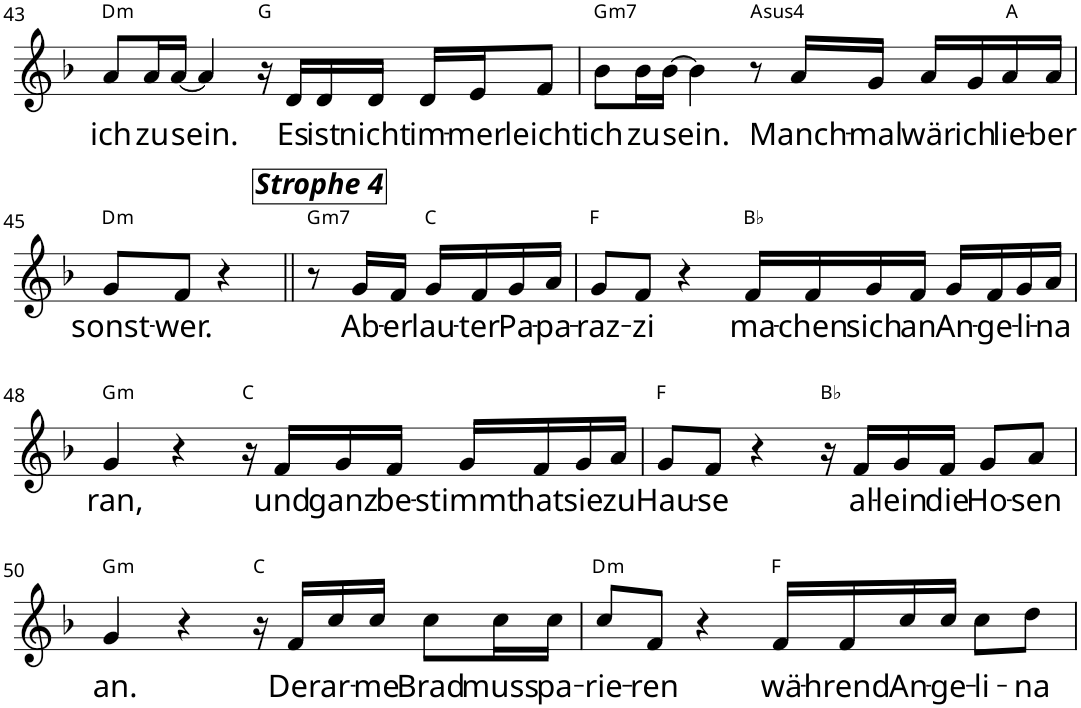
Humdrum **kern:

**kern	**text	**harte
*part1	*part1	*part1
*staff1	*staff1	*
*I"P1	*	*
!!LO:PB:g=z
*clefG2	*	*
*k[b-]	*	*
*F:	*	*
*M4/4	*	*
*met(c)	*	*
=43	=43	=43
!	!LO:LY:b	!LO:H:kt=m
8a/L	ich	D:min
!	!LO:LY:b	!
16a/L	zu	.
!	!LO:LY:b	!
[16a/JJ	sein.	.
4a/]	.	.
16r	.	G:maj
!	!LO:LY:b	!
16d/LL	Es	.
!	!LO:LY:b	!
16d/	ist	.
!	!LO:LY:b	!
16d/JJ	nicht	.
!	!LO:LY:b	!
16d/LL	im-	.
!	!LO:LY:b	!
16e/J	-mer	.
!	!LO:LY:b	!
8f/J	leicht	.
=44	=44	=44
!	!LO:LY:b	!LO:H:kt=m7
8b-\L	ich	G:min7
!	!LO:LY:b	!
16b-\L	zu	.
!	!LO:LY:b	!
[16b-\JJ	sein.	.
4b-\]	.	.
!	!	!LO:H:kt=4
8r	.	A:sus4
!	!LO:LY:b	!
16a/LL	Manch-	.
!	!LO:LY:b	!
16g/JJ	-mal	.
!	!LO:LY:b	!
16a/LL	wär	.
!	!LO:LY:b	!
16g/	ich	.
!	!LO:LY:b	!
16a/	lie-	A:maj
!	!LO:LY:b	!
16a/JJ	-ber	.
!!LO:LB:g=z
=45	=45	=45
!	!LO:LY:b	!LO:H:kt=m
8g/L	sonst-	D:min
!	!LO:LY:b	!
8f/J	-wer.	.
4r	.	.
=46||	=46||	=46||
!	!	!LO:H:kt=m7
8r	.	G:min7
!LO:TX:a:Bi:t=Strophe 4	!	!
!	!LO:LY:b	!
16g/LL	Ab-	.
!	!LO:LY:b	!
16f/JJ	-er	.
!	!LO:LY:b	!
16g/LL	lau-	C:maj
!	!LO:LY:b	!
16f/	-ter	.
!	!LO:LY:b	!
16g/	Pa-	.
!	!LO:LY:b	!
16a/JJ	-pa-	.
=47	=47	=47
!	!LO:LY:b	!
8g/L	-raz-	F:maj
!	!LO:LY:b	!
8f/J	-zi	.
4r	.	.
!	!LO:LY:b	!
16f/LL	ma-	Bb:maj
!	!LO:LY:b	!
16f/	-chen	.
!	!LO:LY:b	!
16g/	sich	.
!	!LO:LY:b	!
16f/JJ	an	.
!	!LO:LY:b	!
16g/LL	An-	.
!	!LO:LY:b	!
16f/	-ge-	.
!	!LO:LY:b	!
16g/	-li-	.
!	!LO:LY:b	!
16a/JJ	-na	.
!!LO:LB:g=z
=48	=48	=48
!	!LO:LY:b	!LO:H:kt=m
4g/	ran,	G:min
4r	.	.
16r	.	C:maj
!	!LO:LY:b	!
16f/LL	und	.
!	!LO:LY:b	!
16g/	ganz	.
!	!LO:LY:b	!
16f/JJ	be-	.
!	!LO:LY:b	!
16g/LL	-stimmt	.
!	!LO:LY:b	!
16f/	hat	.
!	!LO:LY:b	!
16g/	sie	.
!	!LO:LY:b	!
16a/JJ	zu	.
=49	=49	=49
!	!LO:LY:b	!
8g/L	Hau-	F:maj
!	!LO:LY:b	!
8f/J	-se	.
4r	.	.
16r	.	Bb:maj
!	!LO:LY:b	!
16f/LL	al-	.
!	!LO:LY:b	!
16g/	-lein	.
!	!LO:LY:b	!
16f/JJ	die	.
!	!LO:LY:b	!
8g/L	Ho-	.
!	!LO:LY:b	!
8a/J	-sen	.
!!LO:LB:g=z
=50	=50	=50
!	!LO:LY:b	!LO:H:kt=m
4g/	an.	G:min
4r	.	.
16r	.	C:maj
!	!LO:LY:b	!
16f/LL	Der	.
!	!LO:LY:b	!
16cc/	ar-	.
!	!LO:LY:b	!
16cc/JJ	-me	.
!	!LO:LY:b	!
8cc\L	Brad	.
!	!LO:LY:b	!
16cc\L	muss	.
!	!LO:LY:b	!
16cc\JJ	pa-	.
=51	=51	=51
!	!LO:LY:b	!LO:H:kt=m
8cc/L	-rie-	D:min
!	!LO:LY:b	!
8f/J	-ren	.
4r	.	.
!	!LO:LY:b	!
16f/LL	wä-	F:maj
!	!LO:LY:b	!
16f/	-hrend	.
!	!LO:LY:b	!
16cc/	An-	.
!	!LO:LY:b	!
16cc/JJ	-ge-	.
!	!LO:LY:b	!
8cc\L	-li-	.
!	!LO:LY:b	!
8dd\J	-na	.
=	=	=
*-	*-	*-
